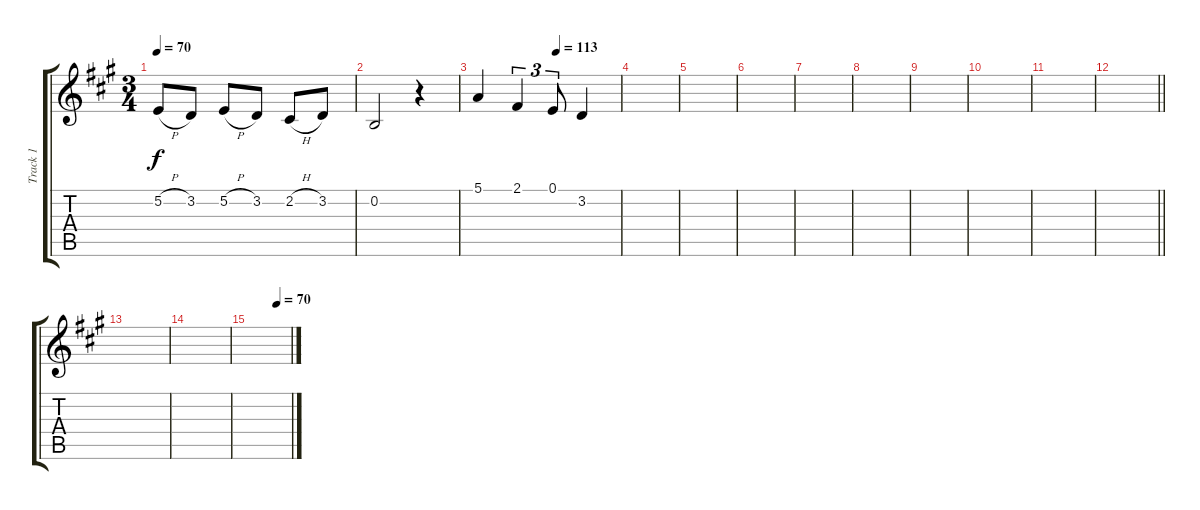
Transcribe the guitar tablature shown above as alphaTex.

\track ("Track 1" "Track 1") {instrument tenorsax}
\staff {score tabs}
\tuning (E4 B3 G3 D3 A2 E2) {hide}
\ts (3 4)
\tempo 70
\clef g2
\ks a
5.2{h}.8{dy f} 3.2.8 5.2{h}.8 3.2.8 2.2{h}.8 3.2.8 |
0.2.2 r.4 |
\tempo (113 0.5555555555555556)
5.1.4 2.1.4{tu (3 2)} 0.1.8{tu (3 2)} 3.2.4 |
|
|
|
|
|
|
|
|
\barLineRight lightlight
|
|
|
\tempo (70 0.6666666666666666)
